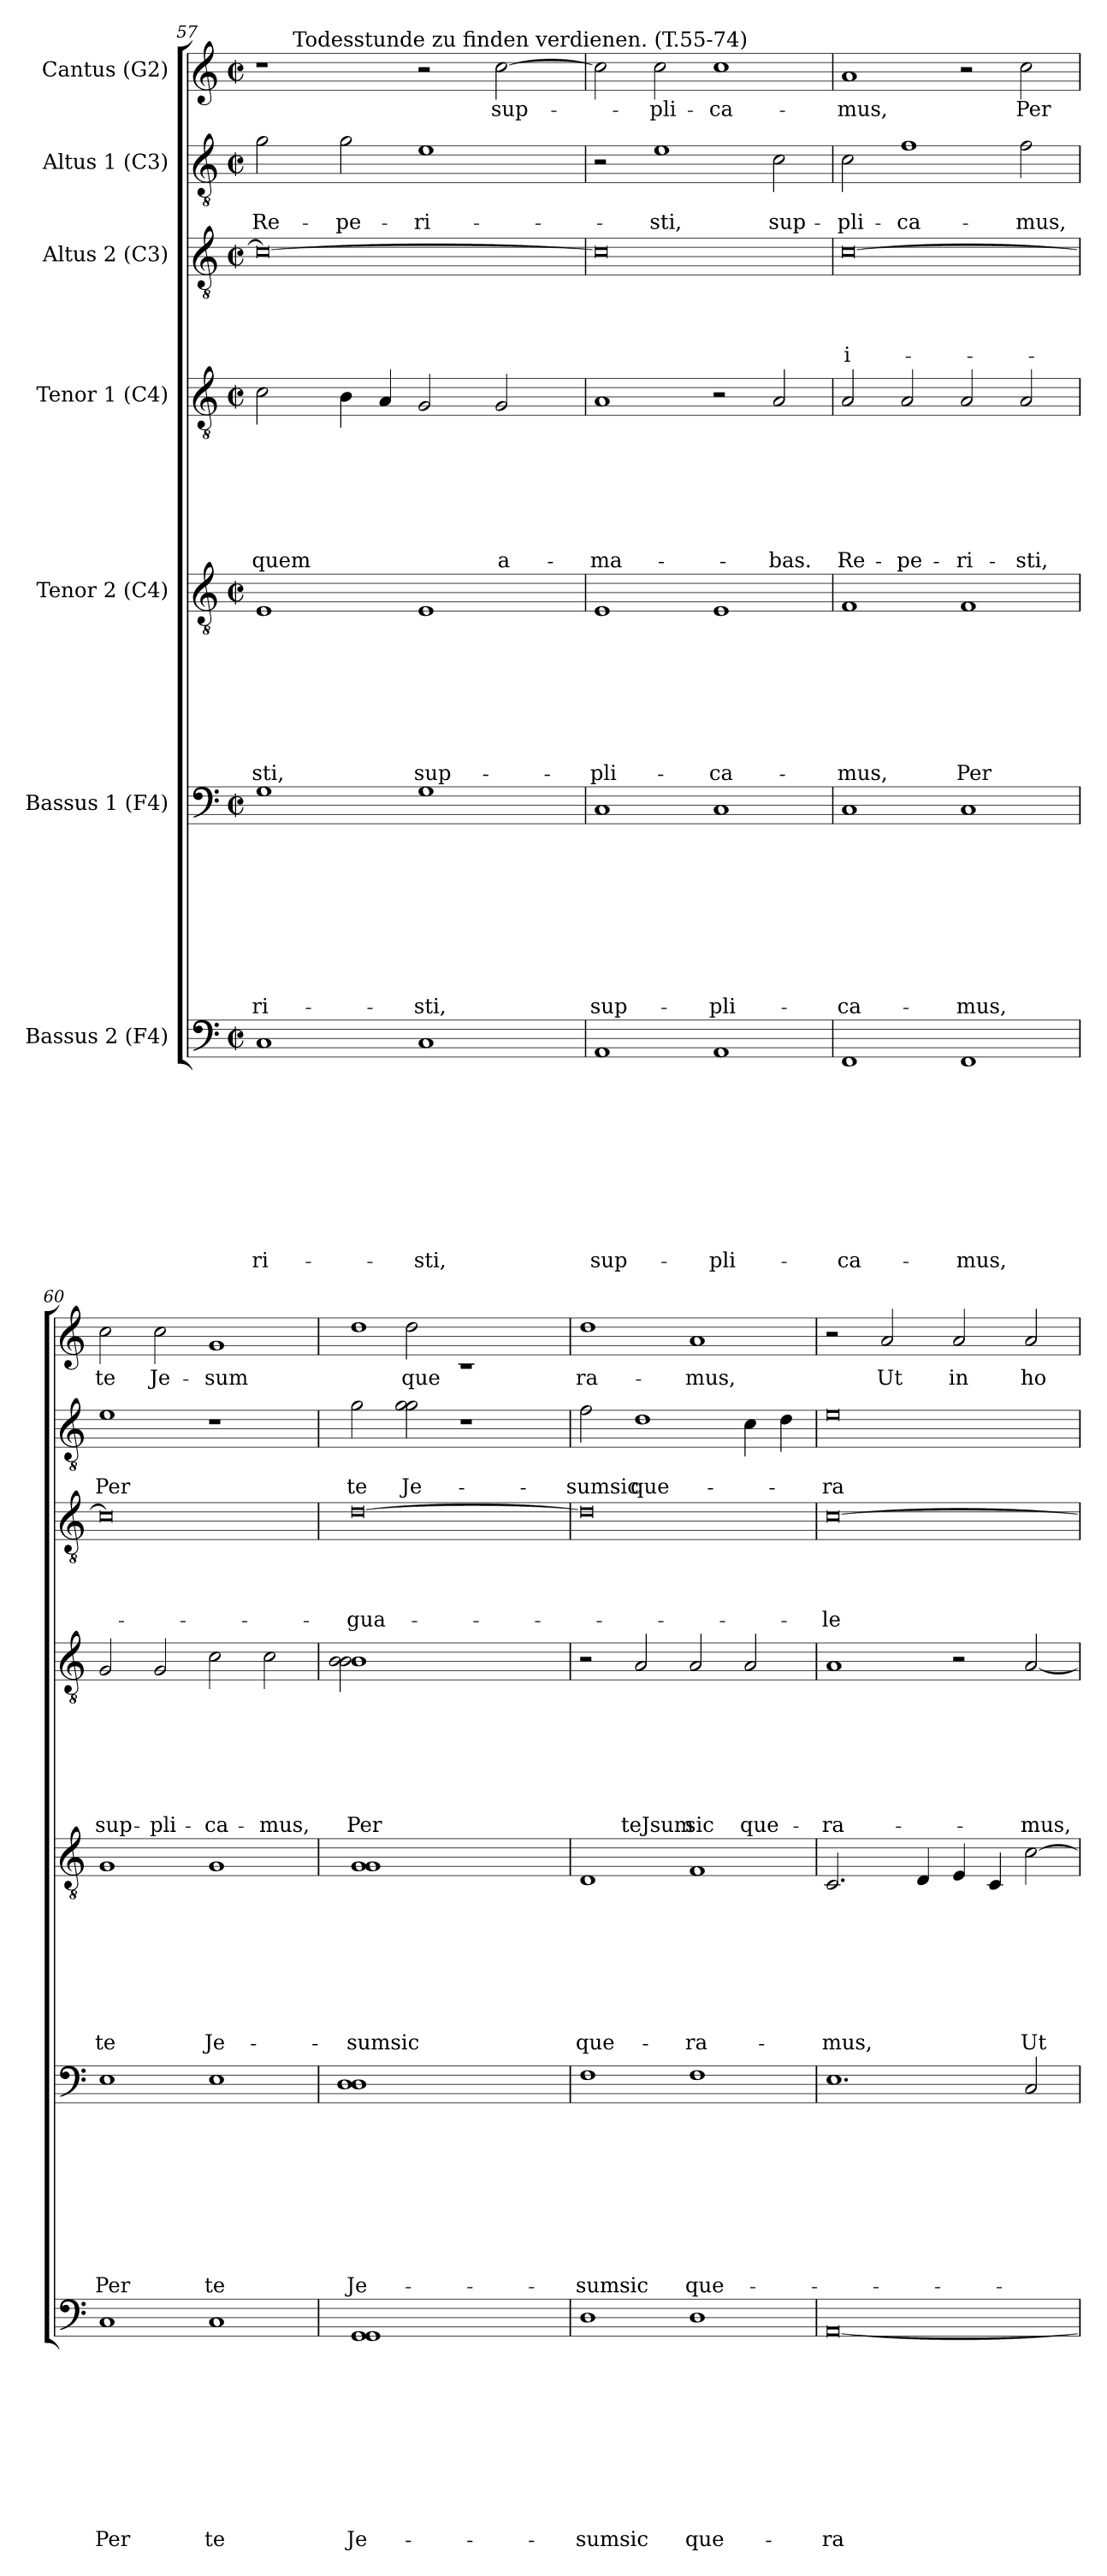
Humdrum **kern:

**kern	**text	**text	**text	**text	**text	**text	**text	**text	**text	**text	**kern	**text	**text	**text	**text	**text	**text	**text	**text	**text	**kern	**text	**text	**text	**text	**text	**text	**text	**text	**kern	**text	**text	**text	**text	**text	**text	**text	**kern	**text	**text	**text	**text	**kern	**text	**text	**kern	**text
*part7	*part7	*part7	*part7	*part7	*part7	*part7	*part7	*part7	*part7	*part7	*part6	*part6	*part6	*part6	*part6	*part6	*part6	*part6	*part6	*part6	*part5	*part5	*part5	*part5	*part5	*part5	*part5	*part5	*part5	*part4	*part4	*part4	*part4	*part4	*part4	*part4	*part4	*part3	*part3	*part3	*part3	*part3	*part2	*part2	*part2	*part1	*part1
*staff7	*staff7	*staff7	*staff7	*staff7	*staff7	*staff7	*staff7	*staff7	*staff7	*staff7	*staff6	*staff6	*staff6	*staff6	*staff6	*staff6	*staff6	*staff6	*staff6	*staff6	*staff5	*staff5	*staff5	*staff5	*staff5	*staff5	*staff5	*staff5	*staff5	*staff4	*staff4	*staff4	*staff4	*staff4	*staff4	*staff4	*staff4	*staff3	*staff3	*staff3	*staff3	*staff3	*staff2	*staff2	*staff2	*staff1	*staff1
*I"Bassus 2 (F4)	*	*	*	*	*	*	*	*	*	*	*I"Bassus 1 (F4)	*	*	*	*	*	*	*	*	*	*I"Tenor 2 (C4)	*	*	*	*	*	*	*	*	*I"Tenor 1 (C4)	*	*	*	*	*	*	*	*I"Altus 2 (C3)	*	*	*	*	*I"Altus 1 (C3)	*	*	*I"Cantus (G2)	*
*clefF4	*	*	*	*	*	*	*	*	*	*	*clefF4	*	*	*	*	*	*	*	*	*	*clefGv2	*	*	*	*	*	*	*	*	*clefGv2	*	*	*	*	*	*	*	*clefGv2	*	*	*	*	*clefGv2	*	*	*clefG2	*
*k[]	*	*	*	*	*	*	*	*	*	*	*k[]	*	*	*	*	*	*	*	*	*	*k[]	*	*	*	*	*	*	*	*	*k[]	*	*	*	*	*	*	*	*k[]	*	*	*	*	*k[]	*	*	*k[]	*
*C:	*	*	*	*	*	*	*	*	*	*	*C:	*	*	*	*	*	*	*	*	*	*C:	*	*	*	*	*	*	*	*	*C:	*	*	*	*	*	*	*	*C:	*	*	*	*	*C:	*	*	*C:	*
*M2/2	*	*	*	*	*	*	*	*	*	*	*M2/2	*	*	*	*	*	*	*	*	*	*M2/2	*	*	*	*	*	*	*	*	*M2/2	*	*	*	*	*	*	*	*M2/2	*	*	*	*	*M2/2	*	*	*M2/2	*
*met(c|)	*	*	*	*	*	*	*	*	*	*	*met(c|)	*	*	*	*	*	*	*	*	*	*met(c|)	*	*	*	*	*	*	*	*	*met(c|)	*	*	*	*	*	*	*	*met(c|)	*	*	*	*	*met(c|)	*	*	*met(c|)	*
=57	=57	=57	=57	=57	=57	=57	=57	=57	=57	=57	=57	=57	=57	=57	=57	=57	=57	=57	=57	=57	=57	=57	=57	=57	=57	=57	=57	=57	=57	=57	=57	=57	=57	=57	=57	=57	=57	=57	=57	=57	=57	=57	=57	=57	=57	=57	=57
!	!	!	!	!	!	!	!	!	!	!LO:LY:b	!	!	!	!	!	!	!	!	!	!LO:LY:b	!	!	!	!	!	!	!	!	!LO:LY:b	!	!	!	!	!	!	!	!LO:LY:b	!	!	!	!	!	!	!	!LO:LY:b	!	!
*	*	*	*	*	*	*	*	*	*	*	*	*	*	*	*	*	*	*	*	*	*	*	*	*	*	*	*	*	*	*	*	*	*	*	*	*	*	*	*	*	*	*	*	*	*	*^	*
1C	.	.	.	.	.	.	.	.	.	-ri-	1G	.	.	.	.	.	.	.	.	-ri-	1E	.	.	.	.	.	.	.	-sti,	2c\	.	.	.	.	.	.	quem	0c_	.	.	.	.	2g\	.	Re-	1r	8ryy	.
.	.	.	.	.	.	.	.	.	.	.	.	.	.	.	.	.	.	.	.	.	.	.	.	.	.	.	.	.	.	.	.	.	.	.	.	.	.	.	.	.	.	.	.	.	.	.	32ryy	.
!	!	!	!	!	!	!	!	!	!	!	!	!	!	!	!	!	!	!	!	!	!	!	!	!	!	!	!	!	!	!	!	!	!	!	!	!	!	!	!	!	!	!	!	!	!	!	!LO:TX:a:t=Todesstunde zu finden verdienen. (T.55-74)	!
.	.	.	.	.	.	.	.	.	.	.	.	.	.	.	.	.	.	.	.	.	.	.	.	.	.	.	.	.	.	.	.	.	.	.	.	.	.	.	.	.	.	.	.	.	.	.	1ryy	.
!	!	!	!	!	!	!	!	!	!	!	!	!	!	!	!	!	!	!	!	!	!	!	!	!	!	!	!	!	!	!	!	!	!	!	!	!	!	!	!	!	!	!	!	!	!LO:LY:b	!	!	!
.	.	.	.	.	.	.	.	.	.	.	.	.	.	.	.	.	.	.	.	.	.	.	.	.	.	.	.	.	.	4B\	.	.	.	.	.	.	.	.	.	.	.	.	2g\	.	-pe-	.	.	.
.	.	.	.	.	.	.	.	.	.	.	.	.	.	.	.	.	.	.	.	.	.	.	.	.	.	.	.	.	.	4A/	.	.	.	.	.	.	.	.	.	.	.	.	.	.	.	.	.	.
!	!	!	!	!	!	!	!	!	!	!LO:LY:b	!	!	!	!	!	!	!	!	!	!LO:LY:b	!	!	!	!	!	!	!	!	!LO:LY:b	!	!	!	!	!	!	!	!	!	!	!	!	!	!	!	!LO:LY:b	!	!	!
1C	.	.	.	.	.	.	.	.	.	-sti,	1G	.	.	.	.	.	.	.	.	-sti,	1E	.	.	.	.	.	.	.	sup-	2G/	.	.	.	.	.	.	.	.	.	.	.	.	1e	.	-ri-	2r	.	.
.	.	.	.	.	.	.	.	.	.	.	.	.	.	.	.	.	.	.	.	.	.	.	.	.	.	.	.	.	.	.	.	.	.	.	.	.	.	.	.	.	.	.	.	.	.	.	2ryy	.
!	!	!	!	!	!	!	!	!	!	!	!	!	!	!	!	!	!	!	!	!	!	!	!	!	!	!	!	!	!	!	!	!	!	!	!	!	!LO:LY:b	!	!	!	!	!	!	!	!	!	!	!LO:LY:b
.	.	.	.	.	.	.	.	.	.	.	.	.	.	.	.	.	.	.	.	.	.	.	.	.	.	.	.	.	.	2G/	.	.	.	.	.	.	a-	.	.	.	.	.	.	.	.	[>2cc\	.	sup-
.	.	.	.	.	.	.	.	.	.	.	.	.	.	.	.	.	.	.	.	.	.	.	.	.	.	.	.	.	.	.	.	.	.	.	.	.	.	.	.	.	.	.	.	.	.	.	4ryy	.
.	.	.	.	.	.	.	.	.	.	.	.	.	.	.	.	.	.	.	.	.	.	.	.	.	.	.	.	.	.	.	.	.	.	.	.	.	.	.	.	.	.	.	.	.	.	.	16.ryy	.
=58	=58	=58	=58	=58	=58	=58	=58	=58	=58	=58	=58	=58	=58	=58	=58	=58	=58	=58	=58	=58	=58	=58	=58	=58	=58	=58	=58	=58	=58	=58	=58	=58	=58	=58	=58	=58	=58	=58	=58	=58	=58	=58	=58	=58	=58	=58	=58	=58
!	!	!	!	!	!	!	!	!	!	!LO:LY:b	!	!	!	!	!	!	!	!	!	!LO:LY:b	!	!	!	!	!	!	!	!	!LO:LY:b	!	!	!	!	!	!	!	!LO:LY:b	!	!	!	!	!	!	!	!	!	!	!
*	*	*	*	*	*	*	*	*	*	*	*	*	*	*	*	*	*	*	*	*	*	*	*	*	*	*	*	*	*	*	*	*	*	*	*	*	*	*	*	*	*	*	*	*	*	*v	*v	*
1AA	.	.	.	.	.	.	.	.	.	sup-	1C	.	.	.	.	.	.	.	.	sup-	1E	.	.	.	.	.	.	.	-pli-	1A	.	.	.	.	.	.	-ma-	0c]	.	.	.	.	2r	.	.	2cc\]	.
!	!	!	!	!	!	!	!	!	!	!	!	!	!	!	!	!	!	!	!	!	!	!	!	!	!	!	!	!	!	!	!	!	!	!	!	!	!	!	!	!	!	!	!	!	!LO:LY:b	!	!LO:LY:b
.	.	.	.	.	.	.	.	.	.	.	.	.	.	.	.	.	.	.	.	.	.	.	.	.	.	.	.	.	.	.	.	.	.	.	.	.	.	.	.	.	.	.	1e	.	-sti,	2cc\	-pli-
!	!	!	!	!	!	!	!	!	!	!LO:LY:b	!	!	!	!	!	!	!	!	!	!LO:LY:b	!	!	!	!	!	!	!	!	!LO:LY:b	!	!	!	!	!	!	!	!	!	!	!	!	!	!	!	!	!	!LO:LY:b
1AA	.	.	.	.	.	.	.	.	.	-pli-	1C	.	.	.	.	.	.	.	.	-pli-	1E	.	.	.	.	.	.	.	-ca-	2r	.	.	.	.	.	.	.	.	.	.	.	.	.	.	.	1cc	-ca-
!	!	!	!	!	!	!	!	!	!	!	!	!	!	!	!	!	!	!	!	!	!	!	!	!	!	!	!	!	!	!	!	!	!	!	!	!	!LO:LY:b	!	!	!	!	!	!	!	!LO:LY:b	!	!
.	.	.	.	.	.	.	.	.	.	.	.	.	.	.	.	.	.	.	.	.	.	.	.	.	.	.	.	.	.	2A/	.	.	.	.	.	.	-bas.	.	.	.	.	.	2c\	.	sup-	.	.
=59	=59	=59	=59	=59	=59	=59	=59	=59	=59	=59	=59	=59	=59	=59	=59	=59	=59	=59	=59	=59	=59	=59	=59	=59	=59	=59	=59	=59	=59	=59	=59	=59	=59	=59	=59	=59	=59	=59	=59	=59	=59	=59	=59	=59	=59	=59	=59
!	!	!	!	!	!	!	!	!	!	!LO:LY:b	!	!	!	!	!	!	!	!	!	!LO:LY:b	!	!	!	!	!	!	!	!	!LO:LY:b	!	!	!	!	!	!	!	!LO:LY:b	!	!	!	!	!LO:LY:b	!	!	!LO:LY:b	!	!LO:LY:b
1FF	.	.	.	.	.	.	.	.	.	-ca-	1C	.	.	.	.	.	.	.	.	-ca-	1F	.	.	.	.	.	.	.	-mus,	2A/	.	.	.	.	.	.	Re-	[>0c	.	.	.	i-	2c\	.	-pli-	1a	-mus,
!	!	!	!	!	!	!	!	!	!	!	!	!	!	!	!	!	!	!	!	!	!	!	!	!	!	!	!	!	!	!	!	!	!	!	!	!	!LO:LY:b	!	!	!	!	!	!	!	!LO:LY:b	!	!
.	.	.	.	.	.	.	.	.	.	.	.	.	.	.	.	.	.	.	.	.	.	.	.	.	.	.	.	.	.	2A/	.	.	.	.	.	.	-pe-	.	.	.	.	.	1f	.	-ca-	.	.
!	!	!	!	!	!	!	!	!	!	!LO:LY:b	!	!	!	!	!	!	!	!	!	!LO:LY:b	!	!	!	!	!	!	!	!	!LO:LY:b	!	!	!	!	!	!	!	!LO:LY:b	!	!	!	!	!	!	!	!	!	!
1FF	.	.	.	.	.	.	.	.	.	-mus,	1C	.	.	.	.	.	.	.	.	-mus,	1F	.	.	.	.	.	.	.	Per	2A/	.	.	.	.	.	.	-ri-	.	.	.	.	.	.	.	.	2r	.
!	!	!	!	!	!	!	!	!	!	!	!	!	!	!	!	!	!	!	!	!	!	!	!	!	!	!	!	!	!	!	!	!	!	!	!	!	!LO:LY:b	!	!	!	!	!	!	!	!LO:LY:b	!	!LO:LY:b
.	.	.	.	.	.	.	.	.	.	.	.	.	.	.	.	.	.	.	.	.	.	.	.	.	.	.	.	.	.	2A/	.	.	.	.	.	.	-sti,	.	.	.	.	.	2f\	.	-mus,	2cc\	Per
=60	=60	=60	=60	=60	=60	=60	=60	=60	=60	=60	=60	=60	=60	=60	=60	=60	=60	=60	=60	=60	=60	=60	=60	=60	=60	=60	=60	=60	=60	=60	=60	=60	=60	=60	=60	=60	=60	=60	=60	=60	=60	=60	=60	=60	=60	=60	=60
!	!	!	!	!	!	!	!	!	!	!LO:LY:b	!	!	!	!	!	!	!	!	!	!LO:LY:b	!	!	!	!	!	!	!	!	!LO:LY:b	!	!	!	!	!	!	!	!LO:LY:b	!	!	!	!	!	!	!	!LO:LY:b	!	!LO:LY:b
1C	.	.	.	.	.	.	.	.	.	Per	1E	.	.	.	.	.	.	.	.	Per	1G	.	.	.	.	.	.	.	te	2G/	.	.	.	.	.	.	sup-	0c]	.	.	.	.	1e	.	Per	2cc\	te
!	!	!	!	!	!	!	!	!	!	!	!	!	!	!	!	!	!	!	!	!	!	!	!	!	!	!	!	!	!	!	!	!	!	!	!	!	!LO:LY:b	!	!	!	!	!	!	!	!	!	!LO:LY:b
.	.	.	.	.	.	.	.	.	.	.	.	.	.	.	.	.	.	.	.	.	.	.	.	.	.	.	.	.	.	2G/	.	.	.	.	.	.	-pli-	.	.	.	.	.	.	.	.	2cc\	Je-
!	!	!	!	!	!	!	!	!	!	!LO:LY:b	!	!	!	!	!	!	!	!	!	!LO:LY:b	!	!	!	!	!	!	!	!	!LO:LY:b	!	!	!	!	!	!	!	!LO:LY:b	!	!	!	!	!	!	!	!	!	!LO:LY:b
1C	.	.	.	.	.	.	.	.	.	te	1E	.	.	.	.	.	.	.	.	te	1G	.	.	.	.	.	.	.	Je-	2c\	.	.	.	.	.	.	-ca-	.	.	.	.	.	1r	.	.	1g	-sum
!	!	!	!	!	!	!	!	!	!	!	!	!	!	!	!	!	!	!	!	!	!	!	!	!	!	!	!	!	!	!	!	!	!	!	!	!	!LO:LY:b	!	!	!	!	!	!	!	!	!	!
.	.	.	.	.	.	.	.	.	.	.	.	.	.	.	.	.	.	.	.	.	.	.	.	.	.	.	.	.	.	2c\	.	.	.	.	.	.	-mus,	.	.	.	.	.	.	.	.	.	.
!!LO:PB:g=z
=61	=61	=61	=61	=61	=61	=61	=61	=61	=61	=61	=61	=61	=61	=61	=61	=61	=61	=61	=61	=61	=61	=61	=61	=61	=61	=61	=61	=61	=61	=61	=61	=61	=61	=61	=61	=61	=61	=61	=61	=61	=61	=61	=61	=61	=61	=61	=61
!	!	!	!	!	!	!	!	!	!	!LO:LY:b	!	!	!	!	!	!	!	!	!	!LO:LY:b	!	!	!	!	!	!	!	!	!LO:LY:b	!	!	!	!	!	!	!	!LO:LY:b	!	!	!	!	!LO:LY:b	!	!	!LO:LY:b	!	!
*	*	*	*	*	*	*	*	*	*	*	*	*	*	*	*	*	*	*	*	*	*	*	*	*	*	*	*	*	*	*^	*	*	*	*	*	*	*	*	*	*	*	*	*	*	*	*^	*
1GG 1GG	.	.	.	.	.	.	.	.	.	Je-	1D 1D	.	.	.	.	.	.	.	.	Je-	1G 1G	.	.	.	.	.	.	.	-sumsic	1B	2B\ 2B\	.	.	.	.	.	.	Per	[>0d	.	.	.	-gua-	2g\	.	te	1dd	2ryy	.
!	!	!	!	!	!	!	!	!	!	!	!	!	!	!	!	!	!	!	!	!	!	!	!	!	!	!	!	!	!	!	!	!	!	!	!	!	!	!	!	!	!	!	!	!	!	!LO:LY:b	!	!	!LO:LY:b
.	.	.	.	.	.	.	.	.	.	.	.	.	.	.	.	.	.	.	.	.	.	.	.	.	.	.	.	.	.	.	1ryy	.	.	.	.	.	.	.	.	.	.	.	.	2g\ 2g\	.	Je-	.	2dd\	que-
1ryy	.	.	.	.	.	.	.	.	.	.	1ryy	.	.	.	.	.	.	.	.	.	1ryy	.	.	.	.	.	.	.	.	1ryy	.	.	.	.	.	.	.	.	.	.	.	.	.	1r	.	.	1ryy	1rc	.
.	.	.	.	.	.	.	.	.	.	.	.	.	.	.	.	.	.	.	.	.	.	.	.	.	.	.	.	.	.	.	2ryy	.	.	.	.	.	.	.	.	.	.	.	.	.	.	.	.	.	.
*	*	*	*	*	*	*	*	*	*	*	*	*	*	*	*	*	*	*	*	*	*	*	*	*	*	*	*	*	*	*	*	*	*	*	*	*	*	*	*	*	*	*	*	*	*	*	*v	*v	*
=62	=62	=62	=62	=62	=62	=62	=62	=62	=62	=62	=62	=62	=62	=62	=62	=62	=62	=62	=62	=62	=62	=62	=62	=62	=62	=62	=62	=62	=62	=62	=62	=62	=62	=62	=62	=62	=62	=62	=62	=62	=62	=62	=62	=62	=62	=62	=62	=62
!	!	!	!	!	!	!	!	!	!	!LO:LY:b	!	!	!	!	!	!	!	!	!	!LO:LY:b	!	!	!	!	!	!	!	!	!LO:LY:b	!	!	!	!	!	!	!	!	!	!	!	!	!	!	!	!	!LO:LY:b	!	!LO:LY:b
*	*	*	*	*	*	*	*	*	*	*	*	*	*	*	*	*	*	*	*	*	*	*	*	*	*	*	*	*	*	*v	*v	*	*	*	*	*	*	*	*	*	*	*	*	*	*	*	*	*
1D	.	.	.	.	.	.	.	.	.	-sumsic	1F	.	.	.	.	.	.	.	.	-sumsic	1D	.	.	.	.	.	.	.	que-	2r	.	.	.	.	.	.	.	0d]	.	.	.	.	2f\	.	-sumsic	1dd	-ra-
!	!	!	!	!	!	!	!	!	!	!	!	!	!	!	!	!	!	!	!	!	!	!	!	!	!	!	!	!	!	!	!	!	!	!	!	!	!LO:LY:b	!	!	!	!	!	!	!	!LO:LY:b	!	!
.	.	.	.	.	.	.	.	.	.	.	.	.	.	.	.	.	.	.	.	.	.	.	.	.	.	.	.	.	.	2A/	.	.	.	.	.	.	teJsum	.	.	.	.	.	1d	.	que-	.	.
!	!	!	!	!	!	!	!	!	!	!LO:LY:b	!	!	!	!	!	!	!	!	!	!LO:LY:b	!	!	!	!	!	!	!	!	!LO:LY:b	!	!	!	!	!	!	!	!LO:LY:b	!	!	!	!	!	!	!	!	!	!LO:LY:b
1D	.	.	.	.	.	.	.	.	.	que-	1F	.	.	.	.	.	.	.	.	que-	1F	.	.	.	.	.	.	.	-ra-	2A/	.	.	.	.	.	.	sic	.	.	.	.	.	.	.	.	1a	-mus,
!	!	!	!	!	!	!	!	!	!	!	!	!	!	!	!	!	!	!	!	!	!	!	!	!	!	!	!	!	!	!	!	!	!	!	!	!	!LO:LY:b	!	!	!	!	!	!	!	!	!	!
.	.	.	.	.	.	.	.	.	.	.	.	.	.	.	.	.	.	.	.	.	.	.	.	.	.	.	.	.	.	2A/	.	.	.	.	.	.	que-	.	.	.	.	.	4c\	.	.	.	.
.	.	.	.	.	.	.	.	.	.	.	.	.	.	.	.	.	.	.	.	.	.	.	.	.	.	.	.	.	.	.	.	.	.	.	.	.	.	.	.	.	.	.	4d\	.	.	.	.
=63	=63	=63	=63	=63	=63	=63	=63	=63	=63	=63	=63	=63	=63	=63	=63	=63	=63	=63	=63	=63	=63	=63	=63	=63	=63	=63	=63	=63	=63	=63	=63	=63	=63	=63	=63	=63	=63	=63	=63	=63	=63	=63	=63	=63	=63	=63	=63
!	!	!	!	!	!	!	!	!	!	!LO:LY:b	!	!	!	!	!	!	!	!	!	!	!	!	!	!	!	!	!	!	!LO:LY:b	!	!	!	!	!	!	!	!LO:LY:b	!	!	!	!	!LO:LY:b	!	!	!LO:LY:b	!	!
[<0AA	.	.	.	.	.	.	.	.	.	-ra-	1.E	.	.	.	.	.	.	.	.	.	2.C/	.	.	.	.	.	.	.	-mus,	1A	.	.	.	.	.	.	-ra-	[>0c	.	.	.	-le	0e	.	-ra-	2r	.
!	!	!	!	!	!	!	!	!	!	!	!	!	!	!	!	!	!	!	!	!	!	!	!	!	!	!	!	!	!	!	!	!	!	!	!	!	!	!	!	!	!	!	!	!	!	!	!LO:LY:b
.	.	.	.	.	.	.	.	.	.	.	.	.	.	.	.	.	.	.	.	.	.	.	.	.	.	.	.	.	.	.	.	.	.	.	.	.	.	.	.	.	.	.	.	.	.	2a/	Ut
.	.	.	.	.	.	.	.	.	.	.	.	.	.	.	.	.	.	.	.	.	4D/	.	.	.	.	.	.	.	.	.	.	.	.	.	.	.	.	.	.	.	.	.	.	.	.	.	.
!	!	!	!	!	!	!	!	!	!	!	!	!	!	!	!	!	!	!	!	!	!	!	!	!	!	!	!	!	!	!	!	!	!	!	!	!	!	!	!	!	!	!	!	!	!	!	!LO:LY:b
.	.	.	.	.	.	.	.	.	.	.	.	.	.	.	.	.	.	.	.	.	4E/	.	.	.	.	.	.	.	.	2r	.	.	.	.	.	.	.	.	.	.	.	.	.	.	.	2a/	in
.	.	.	.	.	.	.	.	.	.	.	.	.	.	.	.	.	.	.	.	.	4C/	.	.	.	.	.	.	.	.	.	.	.	.	.	.	.	.	.	.	.	.	.	.	.	.	.	.
!	!	!	!	!	!	!	!	!	!	!	!	!	!	!	!	!	!	!	!	!	!	!	!	!	!	!	!	!	!LO:LY:b	!	!	!	!	!	!	!	!LO:LY:b	!	!	!	!	!	!	!	!	!	!LO:LY:b
.	.	.	.	.	.	.	.	.	.	.	2C/	.	.	.	.	.	.	.	.	.	[>2c\	.	.	.	.	.	.	.	Ut	[<2A/	.	.	.	.	.	.	-mus,	.	.	.	.	.	.	.	.	2a/	ho-
=	=	=	=	=	=	=	=	=	=	=	=	=	=	=	=	=	=	=	=	=	=	=	=	=	=	=	=	=	=	=	=	=	=	=	=	=	=	=	=	=	=	=	=	=	=	=	=
*-	*-	*-	*-	*-	*-	*-	*-	*-	*-	*-	*-	*-	*-	*-	*-	*-	*-	*-	*-	*-	*-	*-	*-	*-	*-	*-	*-	*-	*-	*-	*-	*-	*-	*-	*-	*-	*-	*-	*-	*-	*-	*-	*-	*-	*-	*-	*-
